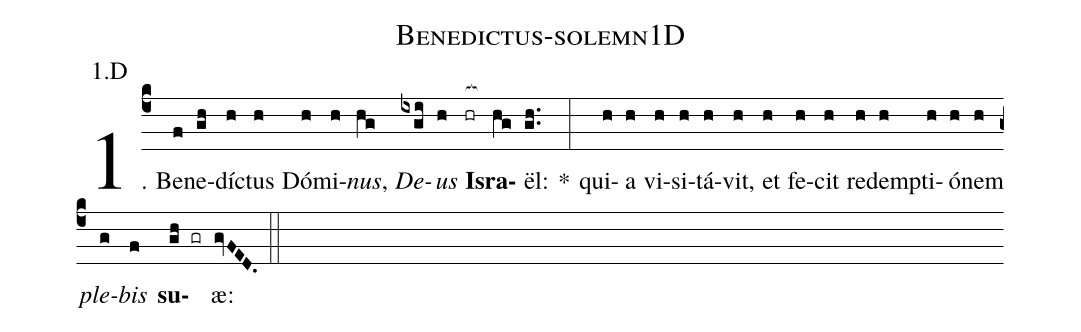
name: Benedictus-solemn1D;
annotation: 1.D;
%%
(c4)1. Be(f)ne(gh)díc(h)tus(h) Dó(h)mi(h)<i>nus</i>,(hg) <i>De</i>(ixgi)<i>us</i>(h) <b>Is</b>(hr[ocb:1{])<b>ra</b>(hg[ocb:0}])ël:(gh..) *(:) qui(h)a(h) vi(h)si(h)tá(h)vit,(h) et(h) fe(h)cit(h) red(h)emp(h)ti(h)ó(h)nem(h) <i>ple</i>(g)<i>bis</i>(f) <b>su</b>(gh gr)æ:(gvFED.) (::)
